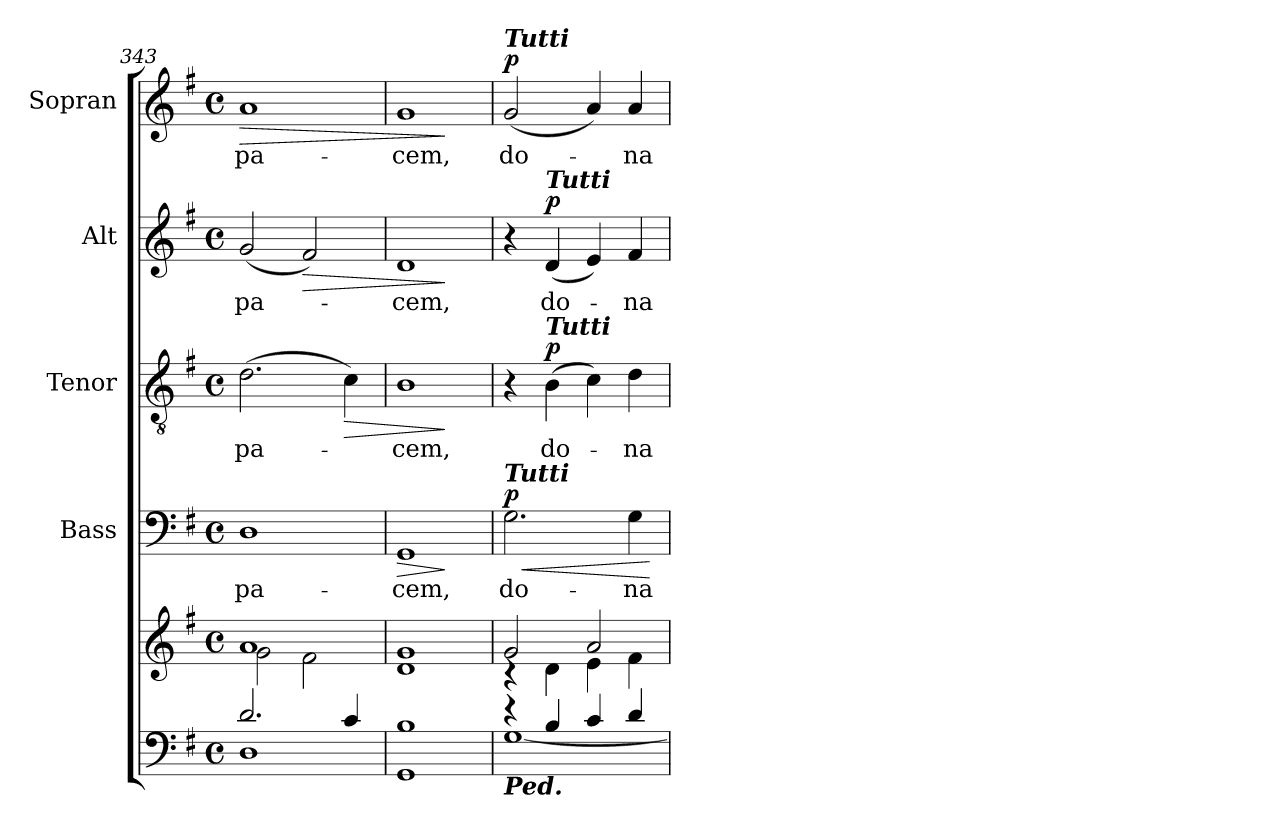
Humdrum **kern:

**kern	**kern	**kern	**text	**dynam	**kern	**text	**dynam	**kern	**text	**dynam	**kern	**text	**dynam
*part5	*part5	*part4	*part4	*part4	*part3	*part3	*part3	*part2	*part2	*part2	*part1	*part1	*part1
*staff6	*staff5	*staff4	*staff4	*staff4	*staff3	*staff3	*staff3	*staff2	*staff2	*staff2	*staff1	*staff1	*staff1
*	*	*I"Bass	*	*	*I"Tenor	*	*	*I"Alt	*	*	*I"Sopran	*	*
*	*	*I'B.	*	*	*I'T.	*	*	*I'A.	*	*	*I'S.	*	*
!!LO:LB:g=z
*clefF4	*clefG2	*clefF4	*	*	*clefGv2	*	*	*clefG2	*	*	*clefG2	*	*
*k[f#]	*k[f#]	*k[f#]	*	*	*k[f#]	*	*	*k[f#]	*	*	*k[f#]	*	*
*G:	*G:	*G:	*	*	*G:	*	*	*G:	*	*	*G:	*	*
*M4/4	*M4/4	*M4/4	*	*	*M4/4	*	*	*M4/4	*	*	*M4/4	*	*
*met(c)	*met(c)	*met(c)	*	*	*met(c)	*	*	*met(c)	*	*	*met(c)	*	*
=343	=343	=343	=343	=343	=343	=343	=343	=343	=343	=343	=343	=343	=343
*^	*^	*	*	*	*	*	*	*	*	*	*	*	*
!	!	!	!	!	!LO:LY:b	!	!	!LO:LY:b	!	!	!LO:LY:b	!	!	!LO:LY:b	!LO:HP:b
2.d/	1D	1a	2g\	1D	pa-	.	(>2.d\	pa-	.	(<2g/	pa-	.	1a	pa-	>
!	!	!	!	!	!	!	!	!	!	!	!	!LO:HP:b	!	!	!
.	.	.	2f#\	.	.	.	.	.	.	2f#/)	.	>	.	.	.
!	!	!	!	!	!	!	!	!	!LO:HP:b	!	!	!	!	!	!
4c/	.	.	.	.	.	.	4c\)	.	>	.	.	.	.	.	.
=344	=344	=344	=344	=344	=344	=344	=344	=344	=344	=344	=344	=344	=344	=344	=344
!	!	!	!	!	!LO:LY:b	!LO:HP:b	!	!LO:LY:b	!	!	!LO:LY:b	!	!	!LO:LY:b	!
1B	1GG	1g	1d	1GG	-cem,	>	1B	-cem,	.	1d	-cem,	.	1g	-cem,	.
*v	*v	*	*	*	*	*	*	*	*	*	*	*	*	*	*
*	*v	*v	*	*	*	*	*	*	*	*	*	*	*	*
.	.	.	.	]	.	.	]	.	.	]	.	.	]
=345	=345	=345	=345	=345	=345	=345	=345	=345	=345	=345	=345	=345	=345
*^	*^	*	*	*	*	*	*	*	*	*	*	*	*
!	!	!	!	!	!	!	!	!	!	!	!	!	!LO:TX:a:Bi:t=Tutti	!	!
!	!	!	!	!LO:TX:a:Bi:t=Tutti	!	!	!	!	!	!	!	!	!	!	!
!LO:TX:b:Bi:t=Ped.	!	!	!	!	!	!	!	!	!	!	!	!	!	!	!
!	!	!	!	!	!LO:LY:b	!LO:HP:b	!	!	!	!	!	!	!	!LO:LY:b	!
!	!	!	!	!	!	!LO:DY:n=1:a	!	!	!	!	!	!	!	!	!LO:DY:a
4re	[<1G	2g/	4rB	2.G\	do-	< p	4r	.	.	4r	.	.	(<2g/	do-	p
!	!	!	!	!	!	!	!	!	!	!LO:TX:a:Bi:t=Tutti	!	!	!	!	!
!	!	!	!	!	!	!	!LO:TX:a:Bi:t=Tutti	!	!	!	!	!	!	!	!
!	!	!	!	!	!	!	!	!LO:LY:b	!LO:DY:a	!	!LO:LY:b	!LO:DY:a	!	!	!
4B/	.	.	4d\	.	.	.	(>4B\	do-	p	(<4d/	do-	p	.	.	.
4c/	.	2a/	4e\	.	.	.	4c\)	.	.	4e/)	.	.	4a/)	.	.
!	!	!	!	!	!LO:LY:b	!	!	!LO:LY:b	!	!	!LO:LY:b	!	!	!LO:LY:b	!
4d/	.	.	4f#\	4G\	-na	.	4d\	-na	.	4f#/	-na	.	4a/	-na	.
*v	*v	*	*	*	*	*	*	*	*	*	*	*	*	*	*
*	*v	*v	*	*	*	*	*	*	*	*	*	*	*	*
.	.	.	.	[	.	.	.	.	.	.	.	.	.
=	=	=	=	=	=	=	=	=	=	=	=	=	=
*-	*-	*-	*-	*-	*-	*-	*-	*-	*-	*-	*-	*-	*-
